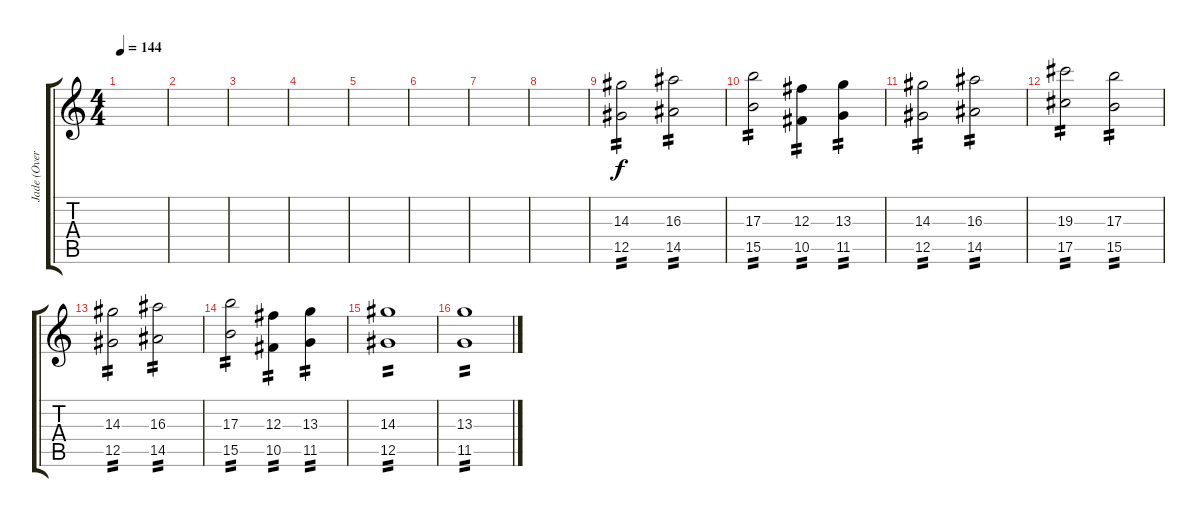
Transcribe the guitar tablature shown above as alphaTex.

\track ("Jade (Overdrive)" "Jade (Over") {instrument overdrivenguitar}
\staff {score tabs}
\tuning (Eb4 Bb3 Gb3 Db3 Ab2 Eb2) {hide}
\ts (4 4)
\tempo 144
\clef g2
\ks c
|
|
|
|
|
|
|
|
(14.3 12.5).2{tp 2} (16.3 14.5).2{tp 2} |
(17.3 15.5).2{tp 2} (12.3 10.5).4{tp 2} (13.3 11.5).4{tp 2} |
(14.3 12.5).2{tp 2} (16.3 14.5).2{tp 2} |
(19.3 17.5).2{tp 2} (17.3 15.5).2{tp 2} |
(14.3 12.5).2{tp 2} (16.3 14.5).2{tp 2} |
(17.3 15.5).2{tp 2} (12.3 10.5).4{tp 2} (13.3 11.5).4{tp 2} |
(14.3 12.5).1{tp 2} |
(13.3 11.5).1{tp 2}
